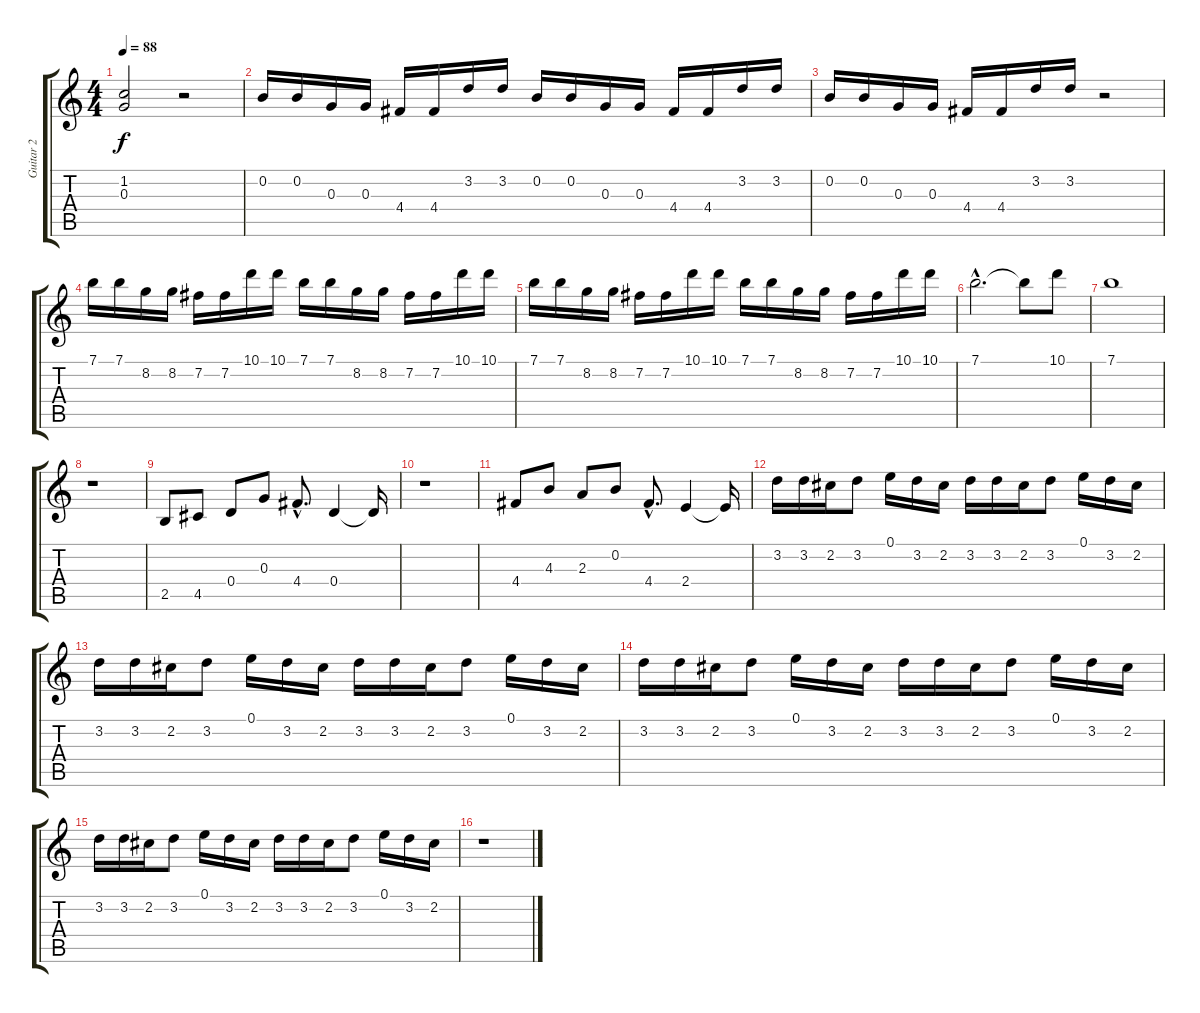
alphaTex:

\track ("Guitar 2" "Guitar 2") {instrument distortionguitar}
\staff {score tabs}
\tuning (E4 B3 G3 D3 A2 E2) {hide}
\ts (4 4)
\tempo 88
\clef g2
\ks c
(1.2 0.3).2{dy f} r.2 |
0.2.16 0.2.16 0.3.16 0.3.16 4.4.16 4.4.16 3.2.16 3.2.16 0.2.16 0.2.16 0.3.16 0.3.16 4.4.16 4.4.16 3.2.16 3.2.16 |
0.2.16 0.2.16 0.3.16 0.3.16 4.4.16 4.4.16 3.2.16 3.2.16 r.2 |
7.1.16 7.1.16 8.2.16 8.2.16 7.2.16 7.2.16 10.1.16 10.1.16 7.1.16 7.1.16 8.2.16 8.2.16 7.2.16 7.2.16 10.1.16 10.1.16 |
7.1.16 7.1.16 8.2.16 8.2.16 7.2.16 7.2.16 10.1.16 10.1.16 7.1.16 7.1.16 8.2.16 8.2.16 7.2.16 7.2.16 10.1.16 10.1.16 |
7.1{hac}.2{d} 7.1{t}.8 10.1.8 |
7.1.1 |
r.1 |
2.5.8 4.5.8 0.4.8 0.3.8 4.4{hac}.8{d} 0.4.4 0.4{t}.16 |
r.1 |
4.4.8 4.3.8 2.3.8 0.2.8 4.4{hac}.8{d} 2.4.4 2.4{t}.16 |
3.2.16 3.2.16 2.2.16 3.2.8 0.1.16 3.2.16 2.2.16 3.2.16 3.2.16 2.2.16 3.2.8 0.1.16 3.2.16 2.2.16 |
3.2.16 3.2.16 2.2.16 3.2.8 0.1.16 3.2.16 2.2.16 3.2.16 3.2.16 2.2.16 3.2.8 0.1.16 3.2.16 2.2.16 |
3.2.16 3.2.16 2.2.16 3.2.8 0.1.16 3.2.16 2.2.16 3.2.16 3.2.16 2.2.16 3.2.8 0.1.16 3.2.16 2.2.16 |
3.2.16 3.2.16 2.2.16 3.2.8 0.1.16 3.2.16 2.2.16 3.2.16 3.2.16 2.2.16 3.2.8 0.1.16 3.2.16 2.2.16 |
r.1
